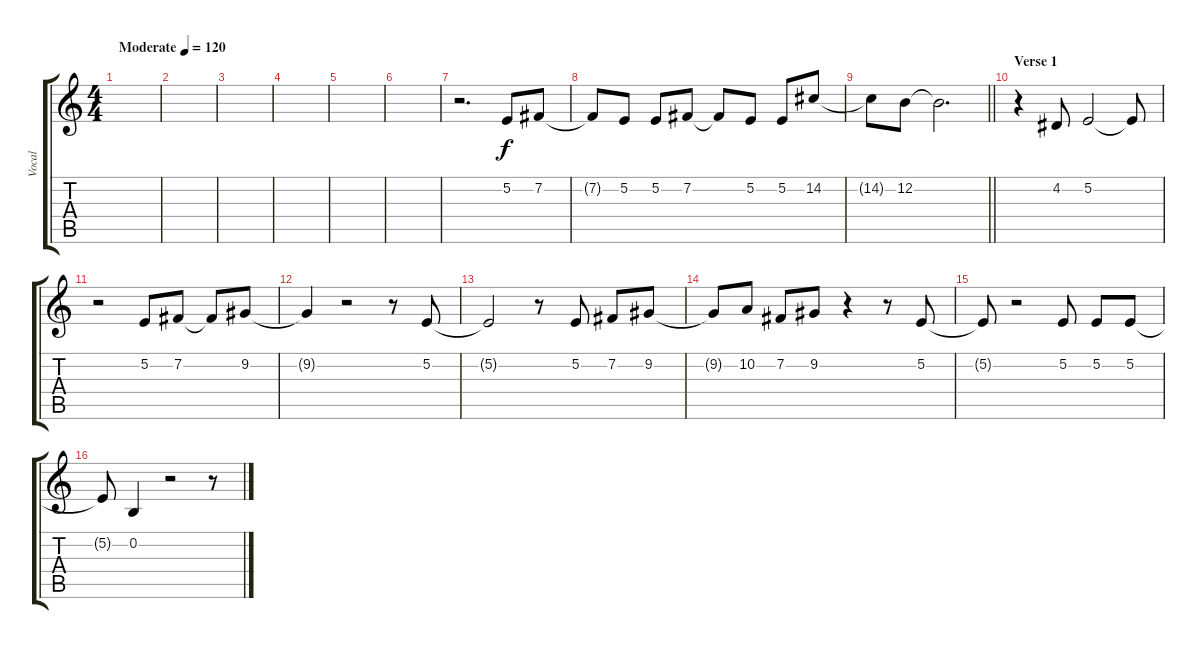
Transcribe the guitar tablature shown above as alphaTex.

\track ("Vocal" "Vocal") {instrument clarinet}
\staff {score tabs}
\tuning (E4 B3 G3 D3 A2 E2) {hide}
\ts (4 4)
\tempo (120 "Moderate")
\clef g2
\ks c
|
|
|
|
|
|
r.2{d} 5.2.8 7.2.8 |
7.2{t}.8 5.2.8 5.2.8 7.2.8 7.2{t}.8 5.2.8 5.2.8 14.2.8 |
\barLineRight lightlight
14.2{t}.8 12.2.8 12.2{t}.2{d} |
\section ("" "Verse 1")
r.4 4.2.8 5.2.2 5.2{t}.8 |
r.2 5.2.8 7.2.8 7.2{t}.8 9.2.8 |
9.2{t}.4 r.2 r.8 5.2.8 |
5.2{t}.2 r.8 5.2.8 7.2.8 9.2.8 |
9.2{t}.8 10.2.8 7.2.8 9.2.8 r.4 r.8 5.2.8 |
5.2{t}.8 r.2 5.2.8 5.2.8 5.2.8 |
5.2{t}.8 0.2.4 r.2 r.8
